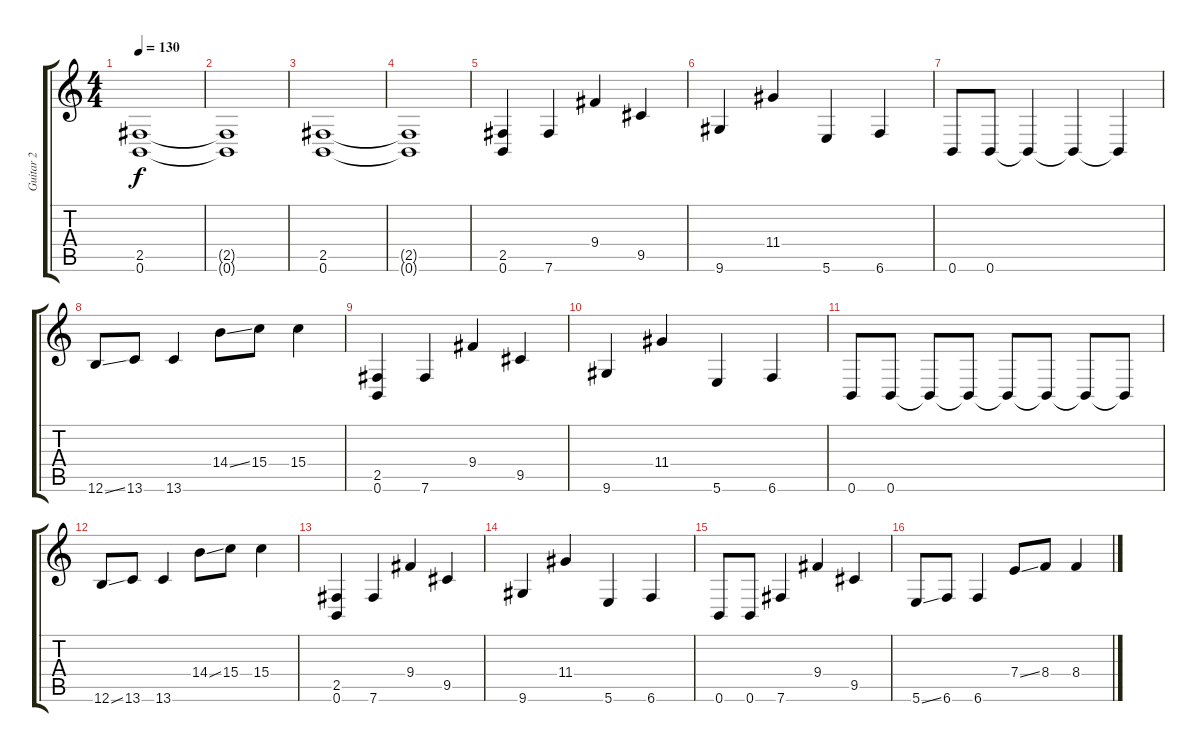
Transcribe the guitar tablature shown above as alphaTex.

\track ("Guitar 2" "Guitar 2") {instrument distortionguitar}
\staff {score tabs}
\tuning (B3 Gb3 D3 A2 E2 B1) {hide}
\ts (4 4)
\tempo 130
\clef g2
\ks c
(2.5 0.6).1{dy f} |
(2.5{t} 0.6{t}).1 |
(2.5 0.6).1 |
(2.5{t} 0.6{t}).1 |
(2.5 0.6).4 7.6.4 9.4.4 9.5.4 |
9.6.4 11.4.4 5.6.4 6.6.4 |
0.6.8 0.6.8 0.6{t}.4 0.6{t}.4 0.6{t}.4 |
12.6{ss}.8 13.6.8 13.6.4 14.4{ss}.8 15.4.8 15.4.4 |
(2.5 0.6).4 7.6.4 9.4.4 9.5.4 |
9.6.4 11.4.4 5.6.4 6.6.4 |
0.6.8 0.6.8 0.6{t}.8 0.6{t}.8 0.6{t}.8 0.6{t}.8 0.6{t}.8 0.6{t}.8 |
12.6{ss}.8 13.6.8 13.6.4 14.4{ss}.8 15.4.8 15.4.4 |
(2.5 0.6).4 7.6.4 9.4.4 9.5.4 |
9.6.4 11.4.4 5.6.4 6.6.4 |
0.6.8 0.6.8 7.6.4 9.4.4 9.5.4 |
5.6{ss}.8 6.6.8 6.6.4 7.4{ss}.8 8.4.8 8.4.4
